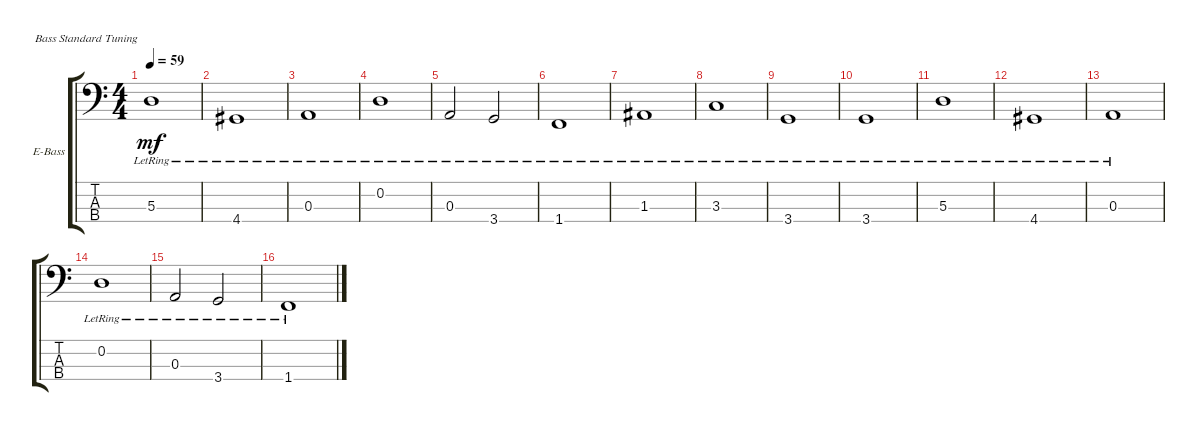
\defaultSystemsLayout 4
\bracketExtendMode groupsimilarinstruments
\firstSystemTrackNameOrientation horizontal
\otherSystemsTrackNameOrientation horizontal
\track ("Electric Bass" "E-Bass") {instrument electricbassfinger}
\staff {score tabs}
\tuning (G2 D2 A1 E1)
\ts (4 4)
\tempo 59
\clef f4
\scale
0.485477
\ks c
5.3{lr}.1{dy mf instrument electricbassfinger} |
\scale
0.257261 4.4{lr}.1 |
\scale
0.257261 0.3{lr}.1 |
\scale
0.333333 0.2{lr}.1 |
\scale
0.333333 0.3{lr}.2 3.4{lr}.2 |
\scale
0.333333 1.4{lr}.1 |
\scale
0.333333 1.3{lr}.1 |
\scale
0.333333 3.3{lr}.1 |
\scale
0.333333 3.4{lr}.1 |
3.4{lr}.1 |
\scale
0.333333 5.3{lr}.1 |
\scale
0.333333 4.4{lr}.1 |
\scale
0.333333 0.3{lr}.1 |
\scale
0.333333 0.2{lr}.1 |
\scale
0.333333 0.3{lr}.2 3.4{lr}.2 |
\scale
0.333333 1.4{lr}.1
